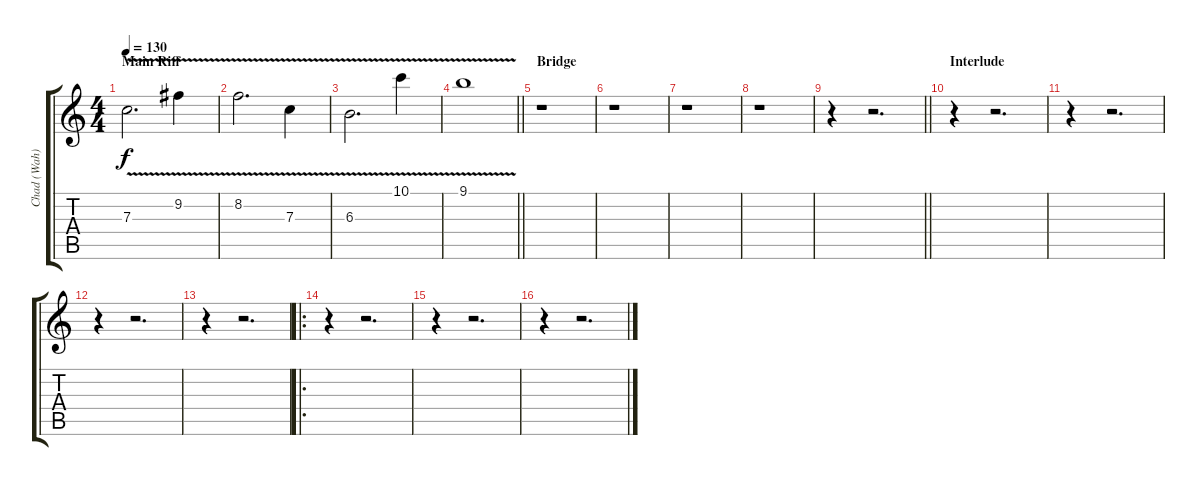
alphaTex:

\track ("Chad (Wah)" "Chad (Wah)") {instrument overdrivenguitar}
\staff {score tabs}
\tuning (D4 A3 F3 C3 G2 D2) {hide}
\ts (4 4)
\section ("" "Main Riff")
\tempo 130
\clef g2
\ks c
7.3{v}.2{d dy f} 9.2{v}.4 |
8.2{v}.2{d} 7.3{v}.4 |
6.3{v}.2{d} 10.1{v}.4 |
\barLineRight lightlight
9.1{v}.1 |
\section ("" "Bridge")
r.1 |
r.1 |
r.1 |
r.1 |
\barLineRight lightlight
r.4 r.2{d} |
\section ("" "Interlude")
r.4 r.2{d} |
r.4 r.2{d} |
r.4 r.2{d} |
r.4 r.2{d} |
\ro
r.4 r.2{d} |
r.4 r.2{d} |
r.4 r.2{d}
